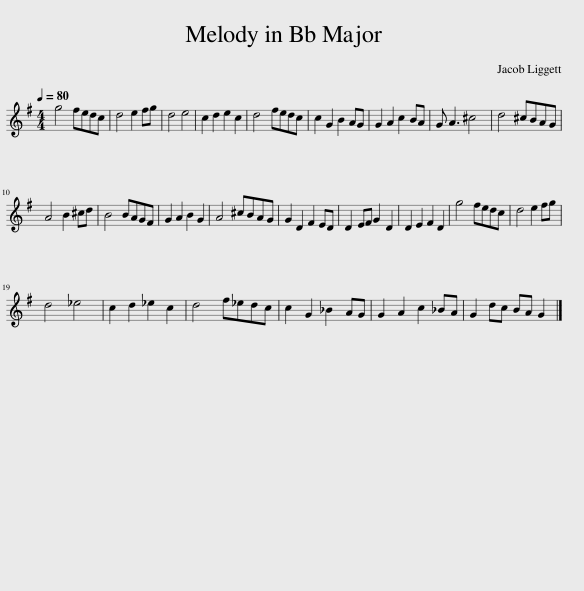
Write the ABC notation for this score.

X:1
L:1/8
Q:1/4=80
M:4/4
I:linebreak $
K:none
V:1 treble transpose=-9
V:1
[K:G] g4 fedc | d4 e2 fg | d4 e4 | c2 d2 e2 c2 | d4 fedc | %5
 c2 G2 B2 AG | G2 A2 c2 BA | G A3 ^c4 | d4 ^cBAG |$ A4 B2 ^cd | %10
 B4 BAGF | G2 A2 B2 G2 | A4 ^cBAG | G2 D2 F2 ED | D2 EF G2 D2 | %15
 D2 E2 F2 D2 | g4 fedc | d4 e2 fg |$ d4 _e4 | c2 d2 _e2 c2 | %20
 d4 f_edc | c2 G2 _B2 AG | G2 A2 c2 _BA | G2 dc BA G2 |] %24
